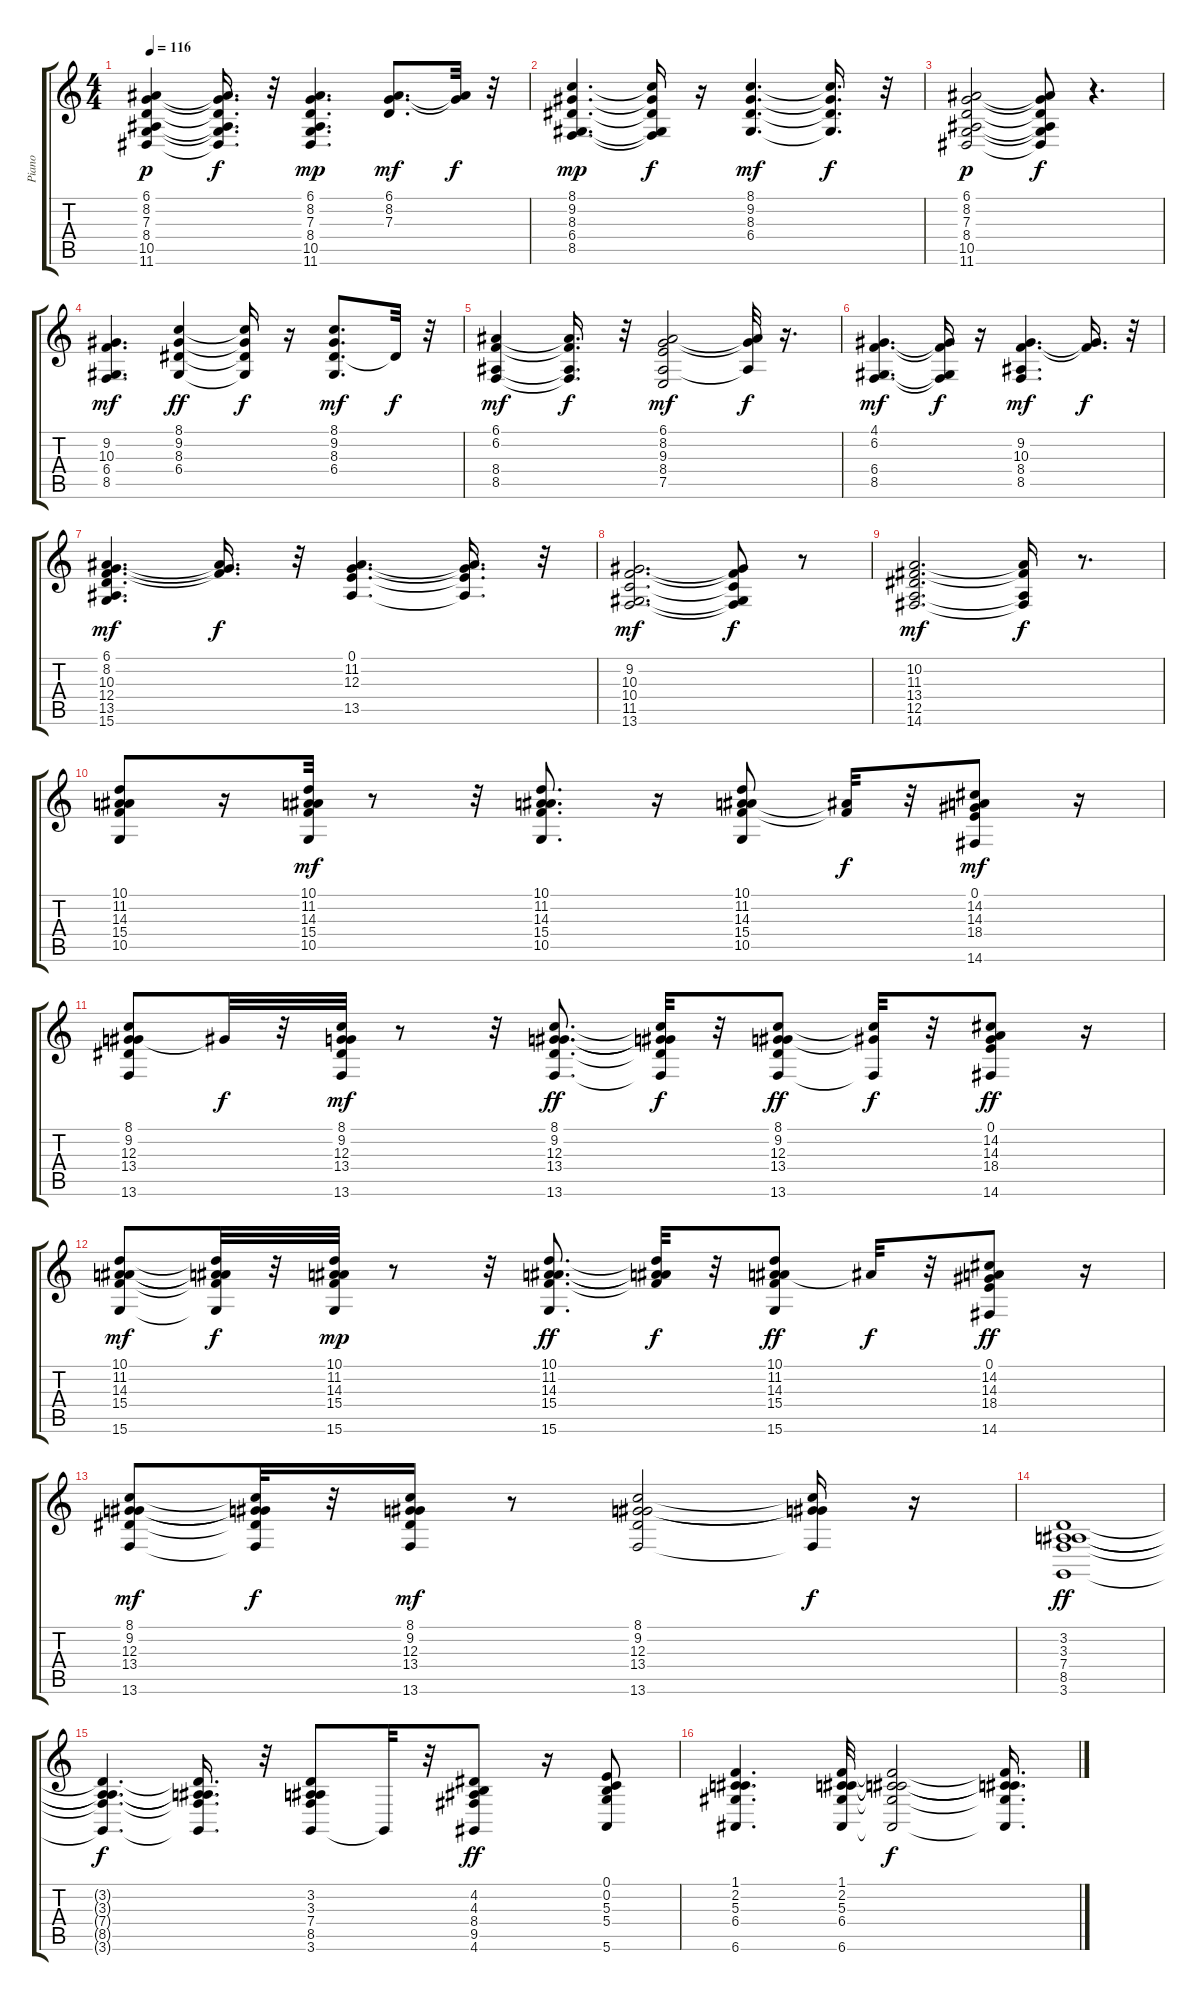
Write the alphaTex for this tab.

\track ("Piano" "Piano") {instrument acousticgrandpiano}
\staff {score tabs}
\tuning (E4 B3 G3 D3 A2 E2) {hide}
\ts (4 4)
\tempo 116
\clef g2
\ks c
(6.1 8.2 7.3 8.4 10.5 11.6).4{dy p} (6.1{t} 8.2{t} 7.3{t} 8.4{t} 10.5{t} 11.6{t}).16{d dy f} r.32 (6.1 8.2 7.3 8.4 10.5 11.6).4{d dy mp} (6.1 8.2 7.3).8{d dy mf} (6.1{t} 8.2{t}).32{dy f} r.32 |
(8.1 9.2 8.3 6.4 8.5).4{d dy mp} (8.1{t} 9.2{t} 8.3{t} 6.4{t} 8.5{t}).16{dy f} r.16 (8.1 9.2 8.3 6.4).4{d dy mf} (8.1{t} 9.2{t} 8.3{t} 6.4{t}).16{d dy f} r.32 |
(6.1 8.2 7.3 8.4 10.5 11.6).2{dy p} (6.1{t} 8.2{t} 7.3{t} 8.4{t} 10.5{t} 11.6{t}).8{dy f} r.4{d} |
(9.2 10.3 6.4 8.5).4{d dy mf} (8.1 9.2 8.3 6.4).4{dy ff} (8.1{t} 9.2{t} 8.3{t} 6.4{t}).16{dy f} r.16 (8.1 9.2 8.3 6.4).8{d dy mf} 8.3{t}.32{dy f} r.32 |
(6.1 6.2 8.4 8.5).4{dy mf} (6.1{t} 6.2{t} 8.4{t} 8.5{t}).16{d dy f} r.32 (6.1 8.2 9.3 8.4 7.5).2{dy mf} (6.1{t} 8.2{t} 8.4{t}).32{dy f} r.16{d} |
(4.1 6.2 6.4 8.5).4{d dy mf} (4.1{t} 6.2{t} 6.4{t} 8.5{t}).16{dy f} r.16 (9.2 10.3 8.4 8.5).4{d dy mf} (9.2{t} 10.3{t}).16{d dy f} r.32 |
(6.1 8.2 10.3 12.4 13.5 15.6).4{d dy mf} (6.1{t} 8.2{t} 10.3{t}).16{d dy f} r.32 (0.1 11.2 12.3 13.5).4{d} (0.1{t} 11.2{t} 12.3{t} 13.5{t}).16{d} r.32 |
(9.2 10.3 10.4 11.5 13.6).2{d dy mf} (9.2{t} 10.3{t} 10.4{t} 11.5{t} 13.6{t}).8{dy f} r.8 |
(10.2 11.3 13.4 12.5 14.6).2{d dy mf} (10.2{t} 11.3{t} 12.5{t} 14.6{t}).16{dy f} r.8{d} |
(10.1 11.2 14.3 15.4 10.5).8 r.16 (10.1 11.2 14.3 15.4 10.5).32{dy mf} r.8 r.32 (10.1 11.2 14.3 15.4 10.5).8{d} r.16 (10.1 11.2 14.3 15.4 10.5).8 (11.2{t} 15.4{t}).32{dy f} r.32 (0.1 14.2 14.3 18.4 14.6).8{dy mf} r.16 |
(8.1 9.2 12.3 13.4 13.6).8 9.2{t}.32{dy f} r.32 (8.1 9.2 12.3 13.4 13.6).32{dy mf} r.8 r.32 (8.1 9.2 12.3 13.4 13.6).8{d dy ff} (8.1{t} 9.2{t} 12.3{t} 13.4{t} 13.6{t}).32{dy f} r.32 (8.1 9.2 12.3 13.4 13.6).8{dy ff} (8.1{t} 9.2{t} 13.6{t}).32{dy f} r.32 (0.1 14.2 14.3 18.4 14.6).8{dy ff} r.16 |
(10.1 11.2 14.3 15.4 15.6).8{dy mf} (10.1{t} 11.2{t} 14.3{t} 15.4{t} 15.6{t}).32{dy f} r.32 (10.1 11.2 14.3 15.4 15.6).32{dy mp} r.8 r.32 (10.1 11.2 14.3 15.4 15.6).8{d dy ff} (10.1{t} 11.2{t} 14.3{t} 15.4{t}).32{dy f} r.32 (10.1 11.2 14.3 15.4 15.6).8{dy ff} 11.2{t}.32{dy f} r.32 (0.1 14.2 14.3 18.4 14.6).8{dy ff} r.16 |
(8.1 9.2 12.3 13.4 13.6).8{dy mf} (8.1{t} 9.2{t} 12.3{t} 13.4{t} 13.6{t}).32{dy f} r.32 (8.1 9.2 12.3 13.4 13.6).16{dy mf} r.8 (8.1 9.2 12.3 13.4 13.6).2 (8.1{t} 9.2{t} 12.3{t} 13.6{t}).16{dy f} r.16 |
(3.2 3.3 7.4 8.5 3.6).1{dy ff} |
(3.2{t} 3.3{t} 7.4{t} 8.5{t} 3.6{t}).4{d dy f} (3.2{t} 3.3{t} 7.4{t} 8.5{t} 3.6{t}).16{d} r.32 (3.2 3.3 7.4 8.5 3.6).8 3.6{t}.32 r.32 (4.2 4.3 8.4 9.5 4.6).8{dy ff} r.16 (0.1 0.2 5.3 5.4 5.6).8 |
(1.1 2.2 5.3 6.4 6.6).4{d} (1.1 2.2 5.3 6.4 6.6).32 (1.1{t} 2.2{t} 5.3{t} 6.4{t} 6.6{t}).2{dy f} (1.1{t} 2.2{t} 5.3{t} 6.4{t} 6.6{t}).16{d}
